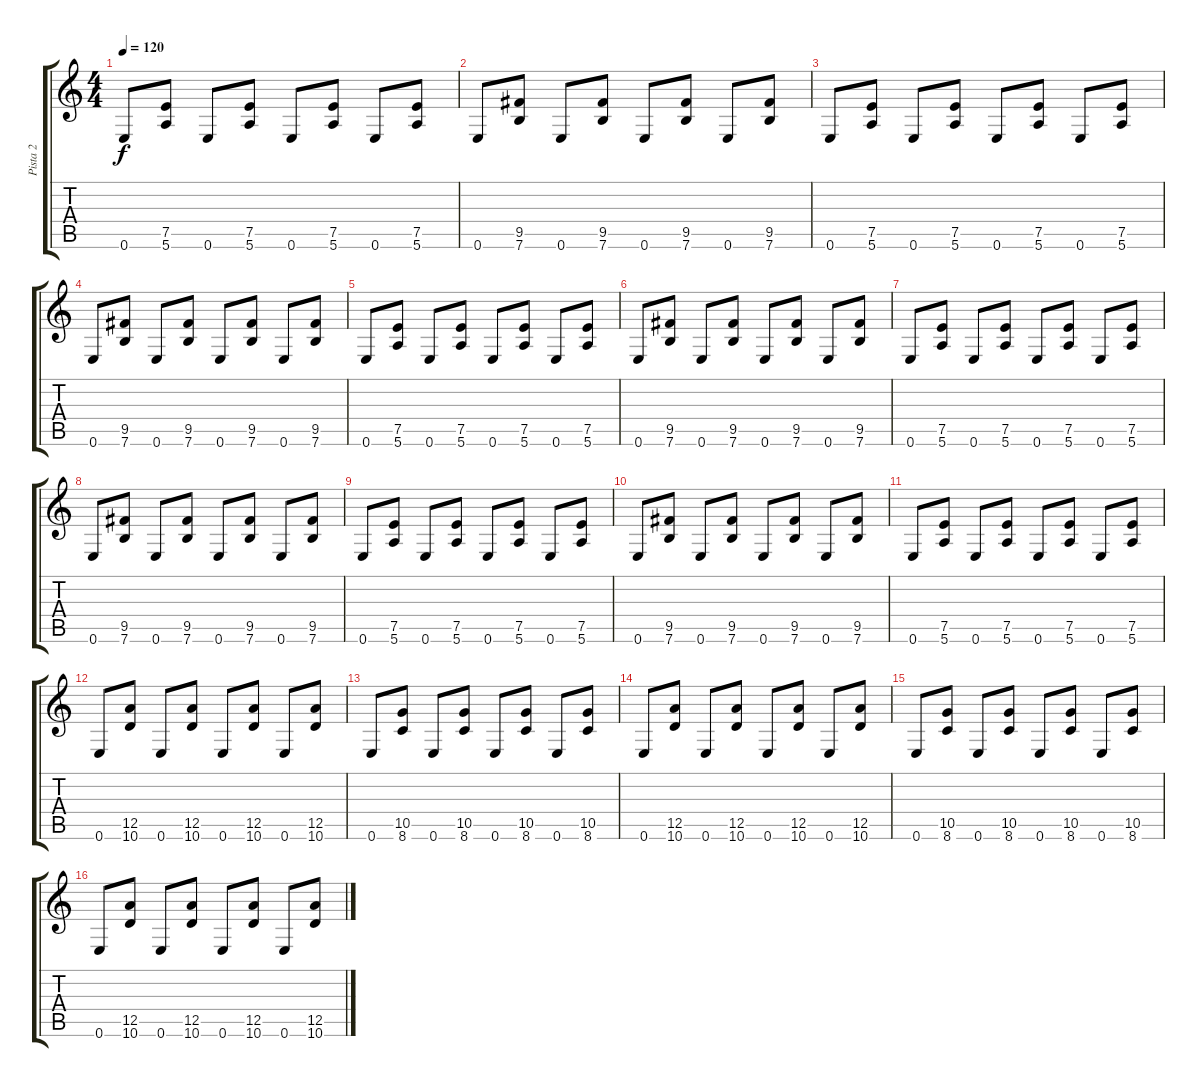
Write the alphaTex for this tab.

\track ("Pista 2" "Pista 2") {instrument distortionguitar}
\staff {score tabs}
\tuning (E4 B3 G3 D3 A2 E2) {hide}
\ts (4 4)
\tempo 120
\clef g2
\ks c
0.6.8{dy f} (7.5 5.6).8 0.6.8 (7.5 5.6).8 0.6.8 (7.5 5.6).8 0.6.8 (7.5 5.6).8 |
0.6.8 (9.5 7.6).8 0.6.8 (9.5 7.6).8 0.6.8 (9.5 7.6).8 0.6.8 (9.5 7.6).8 |
0.6.8 (7.5 5.6).8 0.6.8 (7.5 5.6).8 0.6.8 (7.5 5.6).8 0.6.8 (7.5 5.6).8 |
0.6.8 (9.5 7.6).8 0.6.8 (9.5 7.6).8 0.6.8 (9.5 7.6).8 0.6.8 (9.5 7.6).8 |
0.6.8 (7.5 5.6).8 0.6.8 (7.5 5.6).8 0.6.8 (7.5 5.6).8 0.6.8 (7.5 5.6).8 |
0.6.8 (9.5 7.6).8 0.6.8 (9.5 7.6).8 0.6.8 (9.5 7.6).8 0.6.8 (9.5 7.6).8 |
0.6.8 (7.5 5.6).8 0.6.8 (7.5 5.6).8 0.6.8 (7.5 5.6).8 0.6.8 (7.5 5.6).8 |
0.6.8 (9.5 7.6).8 0.6.8 (9.5 7.6).8 0.6.8 (9.5 7.6).8 0.6.8 (9.5 7.6).8 |
0.6.8 (7.5 5.6).8 0.6.8 (7.5 5.6).8 0.6.8 (7.5 5.6).8 0.6.8 (7.5 5.6).8 |
0.6.8 (9.5 7.6).8 0.6.8 (9.5 7.6).8 0.6.8 (9.5 7.6).8 0.6.8 (9.5 7.6).8 |
0.6.8 (7.5 5.6).8 0.6.8 (7.5 5.6).8 0.6.8 (7.5 5.6).8 0.6.8 (7.5 5.6).8 |
0.6.8 (12.5 10.6).8 0.6.8 (12.5 10.6).8 0.6.8 (12.5 10.6).8 0.6.8 (12.5 10.6).8 |
0.6.8 (10.5 8.6).8 0.6.8 (10.5 8.6).8 0.6.8 (10.5 8.6).8 0.6.8 (10.5 8.6).8 |
0.6.8 (12.5 10.6).8 0.6.8 (12.5 10.6).8 0.6.8 (12.5 10.6).8 0.6.8 (12.5 10.6).8 |
0.6.8 (10.5 8.6).8 0.6.8 (10.5 8.6).8 0.6.8 (10.5 8.6).8 0.6.8 (10.5 8.6).8 |
0.6.8 (12.5 10.6).8 0.6.8 (12.5 10.6).8 0.6.8 (12.5 10.6).8 0.6.8 (12.5 10.6).8
